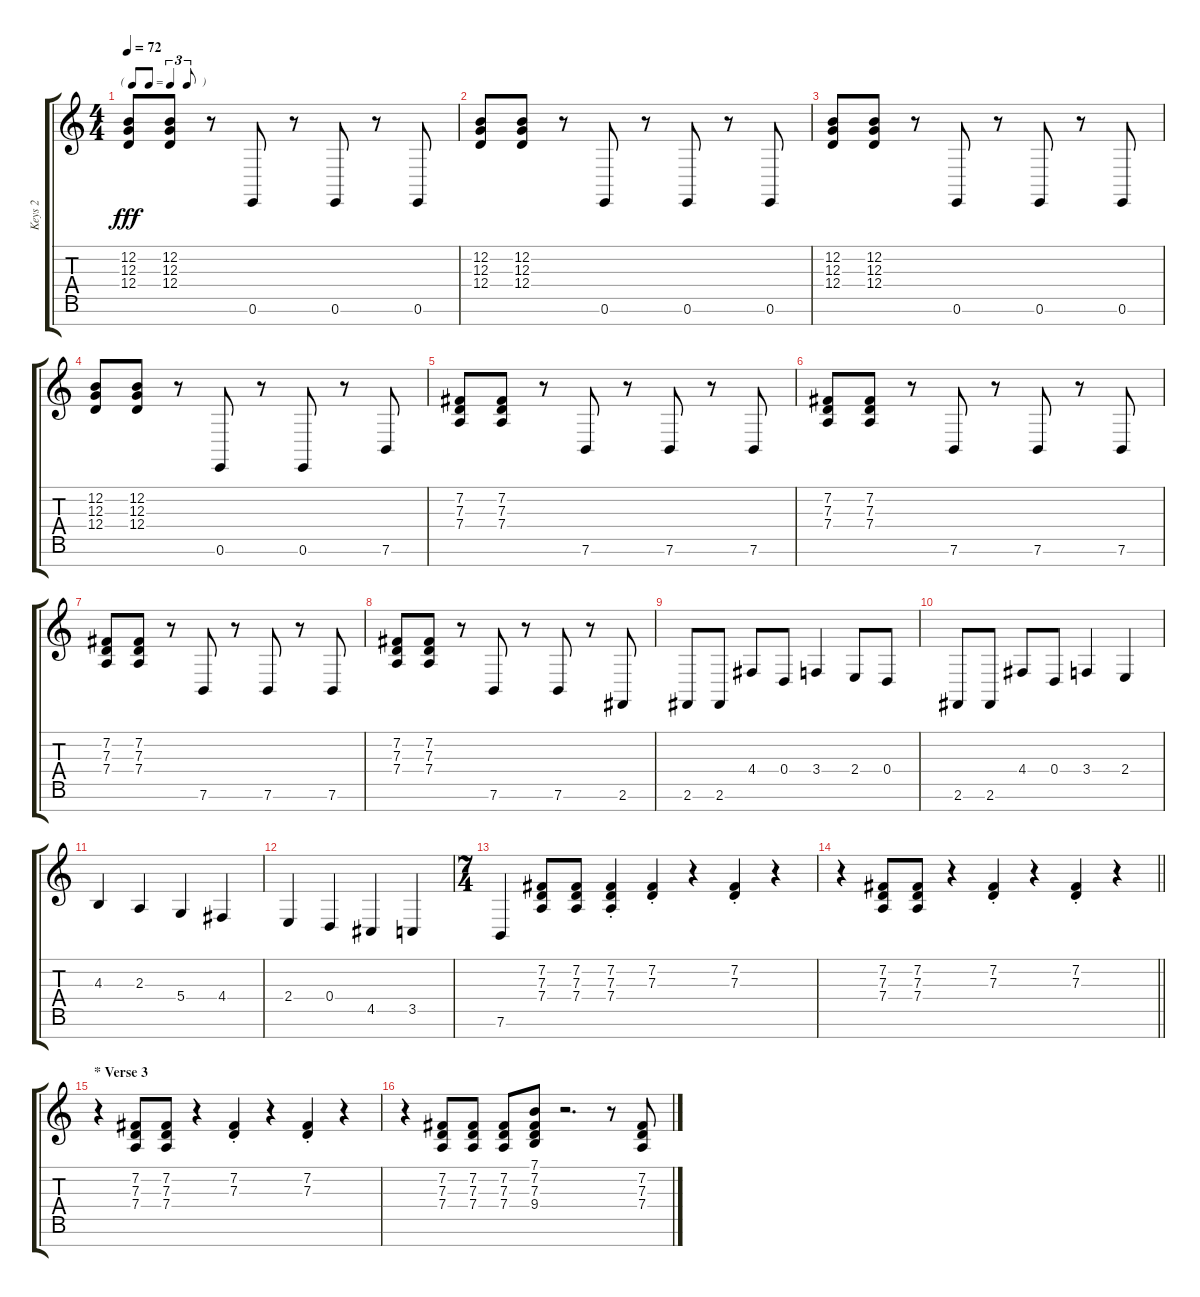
\track ("Keys 2" "Keys 2") {instrument electricgrandpiano}
\staff {score tabs}
\tuning (E4 B3 G3 D3 A2 E2 B1) {hide}
\ts (4 4)
\tf triplet8th
\tempo 72
\clef g2
\ks c
(12.2 12.3 12.4).8{dy fff} (12.2 12.3 12.4).8 r.8 0.6.8 r.8 0.6.8 r.8 0.6.8 |
(12.2 12.3 12.4).8 (12.2 12.3 12.4).8 r.8 0.6.8 r.8 0.6.8 r.8 0.6.8 |
(12.2 12.3 12.4).8 (12.2 12.3 12.4).8 r.8 0.6.8 r.8 0.6.8 r.8 0.6.8 |
(12.2 12.3 12.4).8 (12.2 12.3 12.4).8 r.8 0.6.8 r.8 0.6.8 r.8 7.6.8 |
(7.2 7.3 7.4).8 (7.2 7.3 7.4).8 r.8 7.6.8 r.8 7.6.8 r.8 7.6.8 |
(7.2 7.3 7.4).8 (7.2 7.3 7.4).8 r.8 7.6.8 r.8 7.6.8 r.8 7.6.8 |
(7.2 7.3 7.4).8 (7.2 7.3 7.4).8 r.8 7.6.8 r.8 7.6.8 r.8 7.6.8 |
(7.2 7.3 7.4).8 (7.2 7.3 7.4).8 r.8 7.6.8 r.8 7.6.8 r.8 2.6.8 |
2.6.8 2.6.8 4.4.8 0.4.8 3.4.4 2.4.8 0.4.8 |
2.6.8 2.6.8 4.4.8 0.4.8 3.4.4 2.4.4 |
4.3.4 2.3.4 5.4.4 4.4.4 |
2.4.4 0.4.4 4.5.4 3.5.4 |
\ts (7 4)
7.6.4 (7.2 7.3 7.4).8 (7.2 7.3 7.4).8 (7.2{st} 7.3{st} 7.4{st}).4 (7.2{st} 7.3{st}).4 r.4 (7.2{st} 7.3{st}).4 r.4 |
\barLineRight lightlight
r.4 (7.2 7.3 7.4).8 (7.2 7.3 7.4).8 r.4 (7.2{st} 7.3{st}).4 r.4 (7.2{st} 7.3{st}).4 r.4 |
\section ("" "* Verse 3")
r.4 (7.2 7.3 7.4).8 (7.2 7.3 7.4).8 r.4 (7.2{st} 7.3{st}).4 r.4 (7.2{st} 7.3{st}).4 r.4 |
r.4 (7.2 7.3 7.4).8 (7.2 7.3 7.4).8 (7.2 7.3 7.4).8 (7.1 7.2 7.3 9.4).8 r.2{d} r.8 (7.2 7.3 7.4).8
